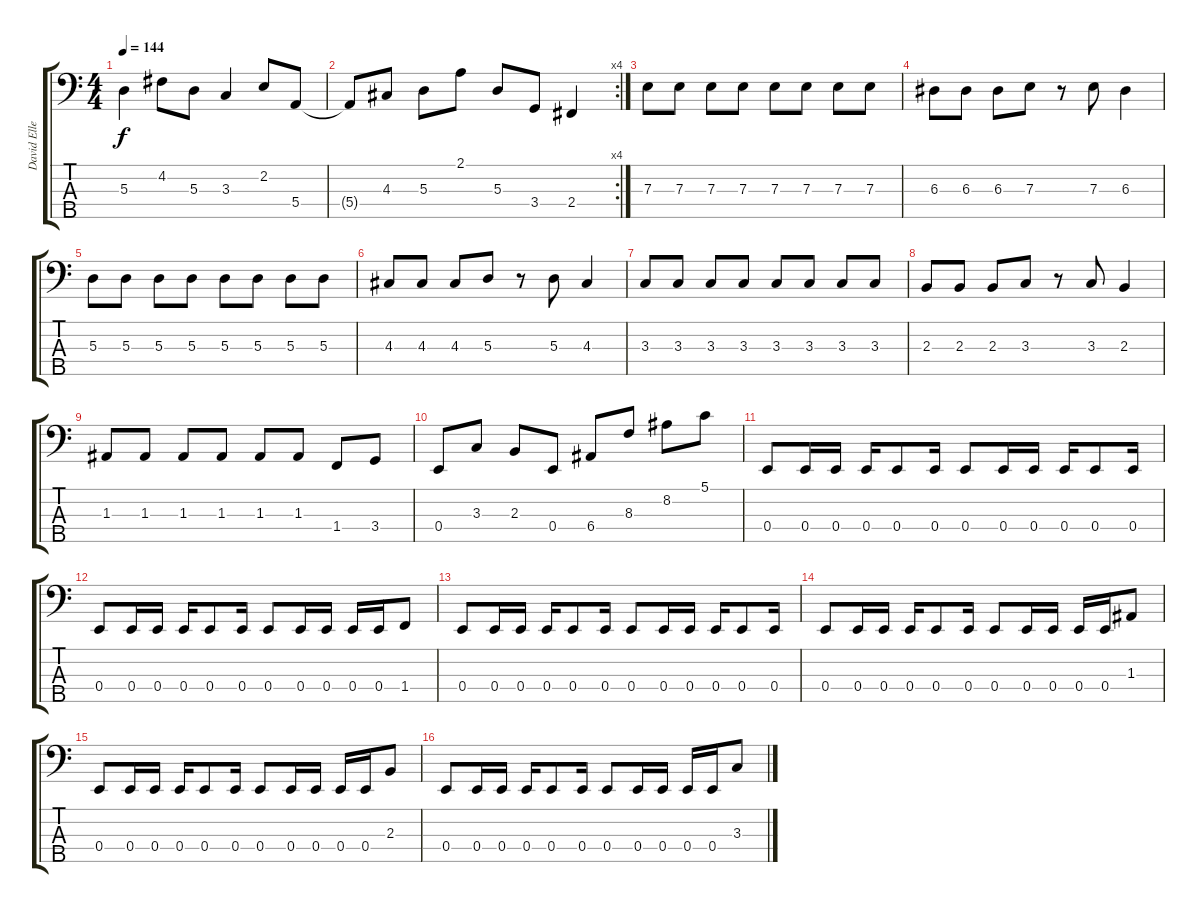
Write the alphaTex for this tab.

\track ("David Ellefson" "David Elle") {instrument acousticguitarnylon}
\staff {score tabs}
\tuning (G2 D2 A1 E1 B0) {hide}
\ts (4 4)
\tempo 144
\clef f4
\ks c
5.3.4{dy f} 4.2.8 5.3.8 3.3.4 2.2.8 5.4.8 |
\rc 4
5.4{t}.8 4.3.8 5.3.8 2.1.8 5.3.8 3.4.8 2.4.4 |
7.3.8 7.3.8 7.3.8 7.3.8 7.3.8 7.3.8 7.3.8 7.3.8 |
6.3.8 6.3.8 6.3.8 7.3.8 r.8 7.3.8 6.3.4 |
5.3.8 5.3.8 5.3.8 5.3.8 5.3.8 5.3.8 5.3.8 5.3.8 |
4.3.8 4.3.8 4.3.8 5.3.8 r.8 5.3.8 4.3.4 |
3.3.8 3.3.8 3.3.8 3.3.8 3.3.8 3.3.8 3.3.8 3.3.8 |
2.3.8 2.3.8 2.3.8 3.3.8 r.8 3.3.8 2.3.4 |
1.3.8 1.3.8 1.3.8 1.3.8 1.3.8 1.3.8 1.4.8 3.4.8 |
0.4.8 3.3.8 2.3.8 0.4.8 6.4.8 8.3.8 8.2.8 5.1.8 |
0.4.8 0.4.16 0.4.16 0.4.16 0.4.8 0.4.16 0.4.8 0.4.16 0.4.16 0.4.16 0.4.8 0.4.16 |
0.4.8 0.4.16 0.4.16 0.4.16 0.4.8 0.4.16 0.4.8 0.4.16 0.4.16 0.4.16 0.4.16 1.4.8 |
0.4.8 0.4.16 0.4.16 0.4.16 0.4.8 0.4.16 0.4.8 0.4.16 0.4.16 0.4.16 0.4.8 0.4.16 |
0.4.8 0.4.16 0.4.16 0.4.16 0.4.8 0.4.16 0.4.8 0.4.16 0.4.16 0.4.16 0.4.16 1.3.8 |
0.4.8 0.4.16 0.4.16 0.4.16 0.4.8 0.4.16 0.4.8 0.4.16 0.4.16 0.4.16 0.4.16 2.3.8 |
0.4.8 0.4.16 0.4.16 0.4.16 0.4.8 0.4.16 0.4.8 0.4.16 0.4.16 0.4.16 0.4.16 3.3.8
